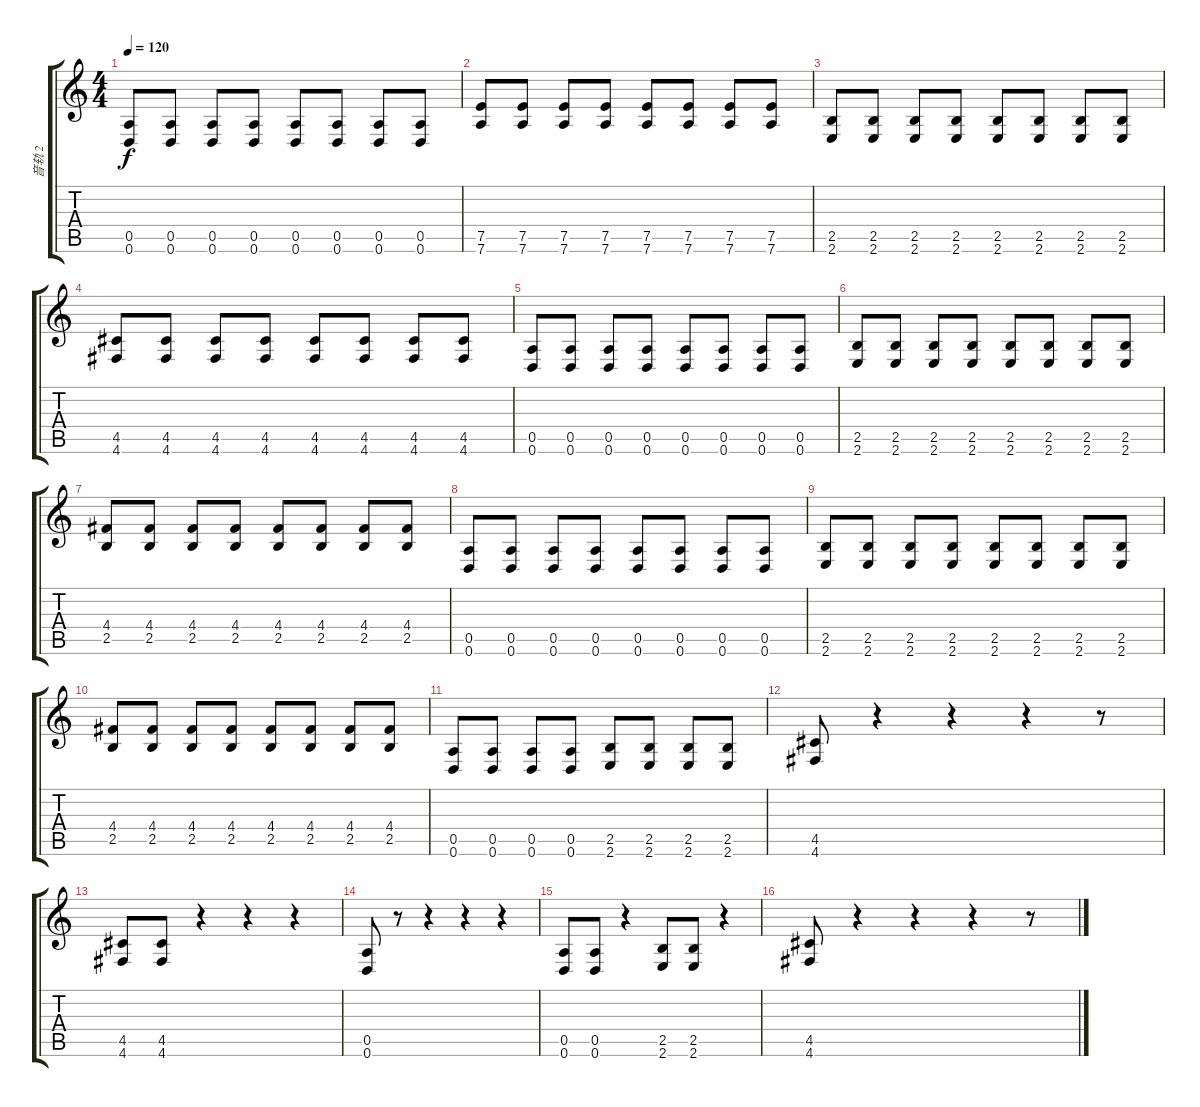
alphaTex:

\track ("音轨 2" "音轨 2") {instrument distortionguitar}
\staff {score tabs}
\tuning (E4 B3 G3 D3 A2 D2) {hide}
\ts (4 4)
\tempo 120
\clef g2
\ks c
(0.5 0.6).8{dy f} (0.5 0.6).8 (0.5 0.6).8 (0.5 0.6).8 (0.5 0.6).8 (0.5 0.6).8 (0.5 0.6).8 (0.5 0.6).8 |
(7.5 7.6).8 (7.5 7.6).8 (7.5 7.6).8 (7.5 7.6).8 (7.5 7.6).8 (7.5 7.6).8 (7.5 7.6).8 (7.5 7.6).8 |
(2.5 2.6).8 (2.5 2.6).8 (2.5 2.6).8 (2.5 2.6).8 (2.5 2.6).8 (2.5 2.6).8 (2.5 2.6).8 (2.5 2.6).8 |
(4.5 4.6).8 (4.5 4.6).8 (4.5 4.6).8 (4.5 4.6).8 (4.5 4.6).8 (4.5 4.6).8 (4.5 4.6).8 (4.5 4.6).8 |
(0.5 0.6).8 (0.5 0.6).8 (0.5 0.6).8 (0.5 0.6).8 (0.5 0.6).8 (0.5 0.6).8 (0.5 0.6).8 (0.5 0.6).8 |
(2.5 2.6).8 (2.5 2.6).8 (2.5 2.6).8 (2.5 2.6).8 (2.5 2.6).8 (2.5 2.6).8 (2.5 2.6).8 (2.5 2.6).8 |
(4.4 2.5).8 (4.4 2.5).8 (4.4 2.5).8 (4.4 2.5).8 (4.4 2.5).8 (4.4 2.5).8 (4.4 2.5).8 (4.4 2.5).8 |
(0.5 0.6).8 (0.5 0.6).8 (0.5 0.6).8 (0.5 0.6).8 (0.5 0.6).8 (0.5 0.6).8 (0.5 0.6).8 (0.5 0.6).8 |
(2.5 2.6).8 (2.5 2.6).8 (2.5 2.6).8 (2.5 2.6).8 (2.5 2.6).8 (2.5 2.6).8 (2.5 2.6).8 (2.5 2.6).8 |
(4.4 2.5).8 (4.4 2.5).8 (4.4 2.5).8 (4.4 2.5).8 (4.4 2.5).8 (4.4 2.5).8 (4.4 2.5).8 (4.4 2.5).8 |
(0.5 0.6).8 (0.5 0.6).8 (0.5 0.6).8 (0.5 0.6).8 (2.5 2.6).8 (2.5 2.6).8 (2.5 2.6).8 (2.5 2.6).8 |
(4.5 4.6).8 r.4 r.4 r.4 r.8 |
(4.5 4.6).8 (4.5 4.6).8 r.4 r.4 r.4 |
(0.5 0.6).8 r.8 r.4 r.4 r.4 |
(0.5 0.6).8 (0.5 0.6).8 r.4 (2.5 2.6).8 (2.5 2.6).8 r.4 |
(4.5 4.6).8 r.4 r.4 r.4 r.8
